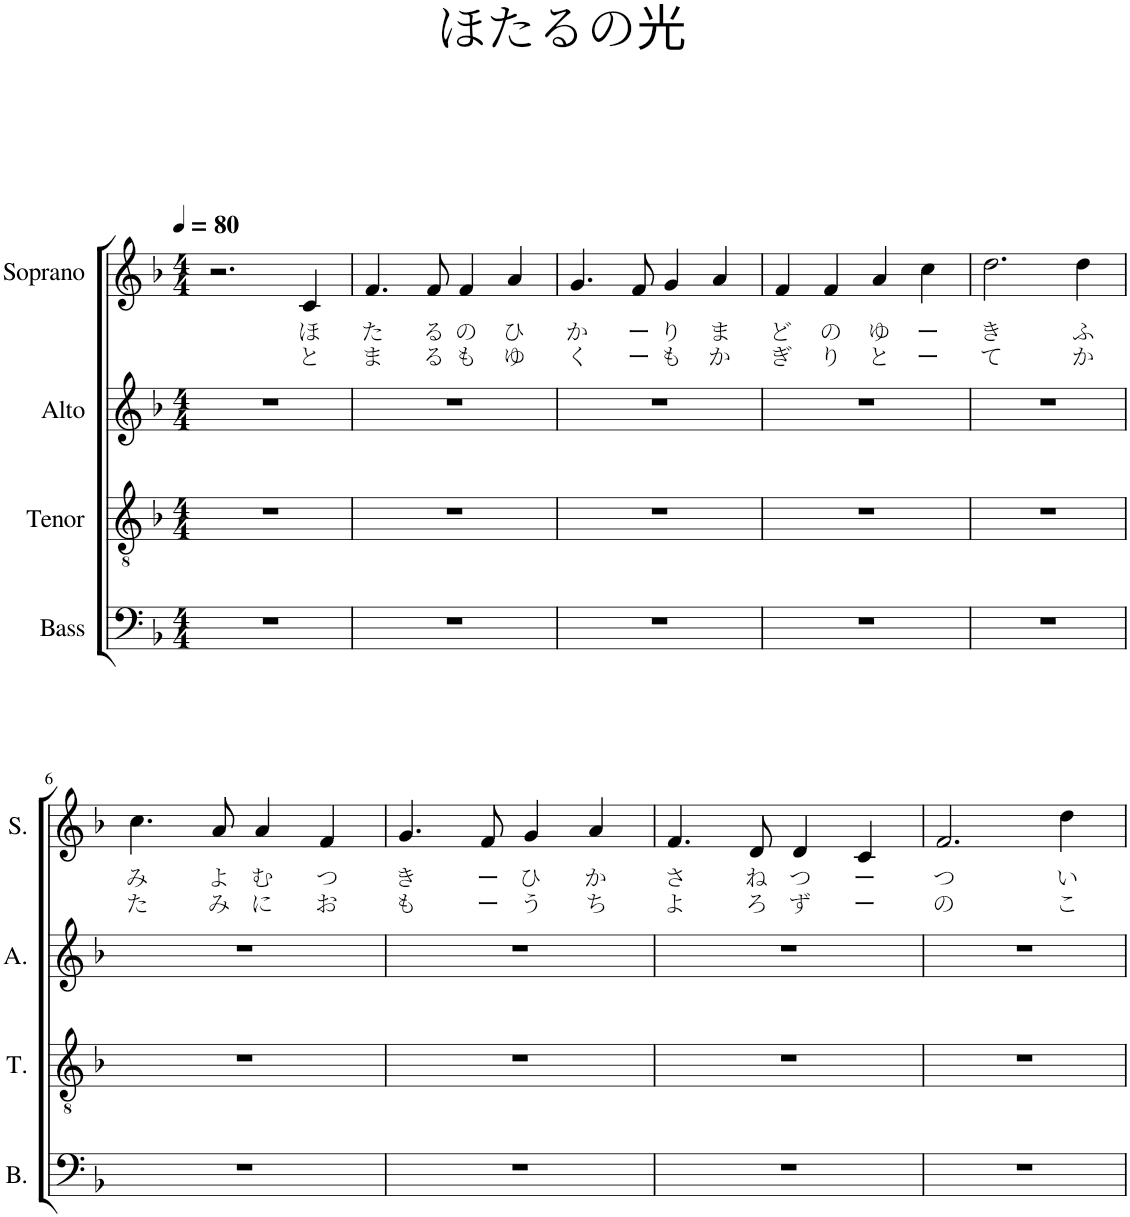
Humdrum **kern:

**kern	**kern	**kern	**kern	**text	**text
*part4	*part3	*part2	*part1	*part1	*part1
*staff4	*staff3	*staff2	*staff1	*staff1	*staff1
*I"Bass	*I"Tenor	*I"Alto	*I"Soprano	*	*
*I'B.	*I'T.	*I'A.	*I'S.	*	*
*clefF4	*clefGv2	*clefG2	*clefG2	*	*
*k[b-]	*k[b-]	*k[b-]	*k[b-]	*	*
*M4/4	*M4/4	*M4/4	*M4/4	*	*
*MM80	*MM80	*MM80	*MM80	*	*
=1	=1	=1	=1	=1	=1
1r	1r	1r	2.r	.	.
!	!	!	!	!LO:LY:b	!LO:LY:b
.	.	.	4c/	ほ	と
=2	=2	=2	=2	=2	=2
!	!	!	!	!LO:LY:b	!LO:LY:b
1r	1r	1r	4.f/	た	ま
!	!	!	!	!LO:LY:b	!LO:LY:b
.	.	.	8f/	る	る
!	!	!	!	!LO:LY:b	!LO:LY:b
.	.	.	4f/	の	も
!	!	!	!	!LO:LY:b	!LO:LY:b
.	.	.	4a/	ひ	ゆ
=3	=3	=3	=3	=3	=3
!	!	!	!	!LO:LY:b	!LO:LY:b
1r	1r	1r	4.g/	か	く
!	!	!	!	!LO:LY:b	!LO:LY:b
.	.	.	8f/	ー	ー
!	!	!	!	!LO:LY:b	!LO:LY:b
.	.	.	4g/	り	も
!	!	!	!	!LO:LY:b	!LO:LY:b
.	.	.	4a/	ま	か
=4	=4	=4	=4	=4	=4
!	!	!	!	!LO:LY:b	!LO:LY:b
1r	1r	1r	4f/	ど	ぎ
!	!	!	!	!LO:LY:b	!LO:LY:b
.	.	.	4f/	の	り
!	!	!	!	!LO:LY:b	!LO:LY:b
.	.	.	4a/	ゆ	と
!	!	!	!	!LO:LY:b	!LO:LY:b
.	.	.	4cc\	ー	ー
=5	=5	=5	=5	=5	=5
!	!	!	!	!LO:LY:b	!LO:LY:b
1r	1r	1r	2.dd\	き	て
!	!	!	!	!LO:LY:b	!LO:LY:b
.	.	.	4dd\	ふ	か
!!LO:LB:g=z
=6	=6	=6	=6	=6	=6
!	!	!	!	!LO:LY:b	!LO:LY:b
1r	1r	1r	4.cc\	み	た
!	!	!	!	!LO:LY:b	!LO:LY:b
.	.	.	8a/	よ	み
!	!	!	!	!LO:LY:b	!LO:LY:b
.	.	.	4a/	む	に
!	!	!	!	!LO:LY:b	!LO:LY:b
.	.	.	4f/	つ	お
=7	=7	=7	=7	=7	=7
!	!	!	!	!LO:LY:b	!LO:LY:b
1r	1r	1r	4.g/	き	も
!	!	!	!	!LO:LY:b	!LO:LY:b
.	.	.	8f/	ー	ー
!	!	!	!	!LO:LY:b	!LO:LY:b
.	.	.	4g/	ひ	う
!	!	!	!	!LO:LY:b	!LO:LY:b
.	.	.	4a/	か	ち
=8	=8	=8	=8	=8	=8
!	!	!	!	!LO:LY:b	!LO:LY:b
1r	1r	1r	4.f/	さ	よ
!	!	!	!	!LO:LY:b	!LO:LY:b
.	.	.	8d/	ね	ろ
!	!	!	!	!LO:LY:b	!LO:LY:b
.	.	.	4d/	つ	ず
!	!	!	!	!LO:LY:b	!LO:LY:b
.	.	.	4c/	ー	ー
=9	=9	=9	=9	=9	=9
!	!	!	!	!LO:LY:b	!LO:LY:b
1r	1r	1r	2.f/	つ	の
!	!	!	!	!LO:LY:b	!LO:LY:b
.	.	.	4dd\	い	こ
=	=	=	=	=	=
*-	*-	*-	*-	*-	*-
